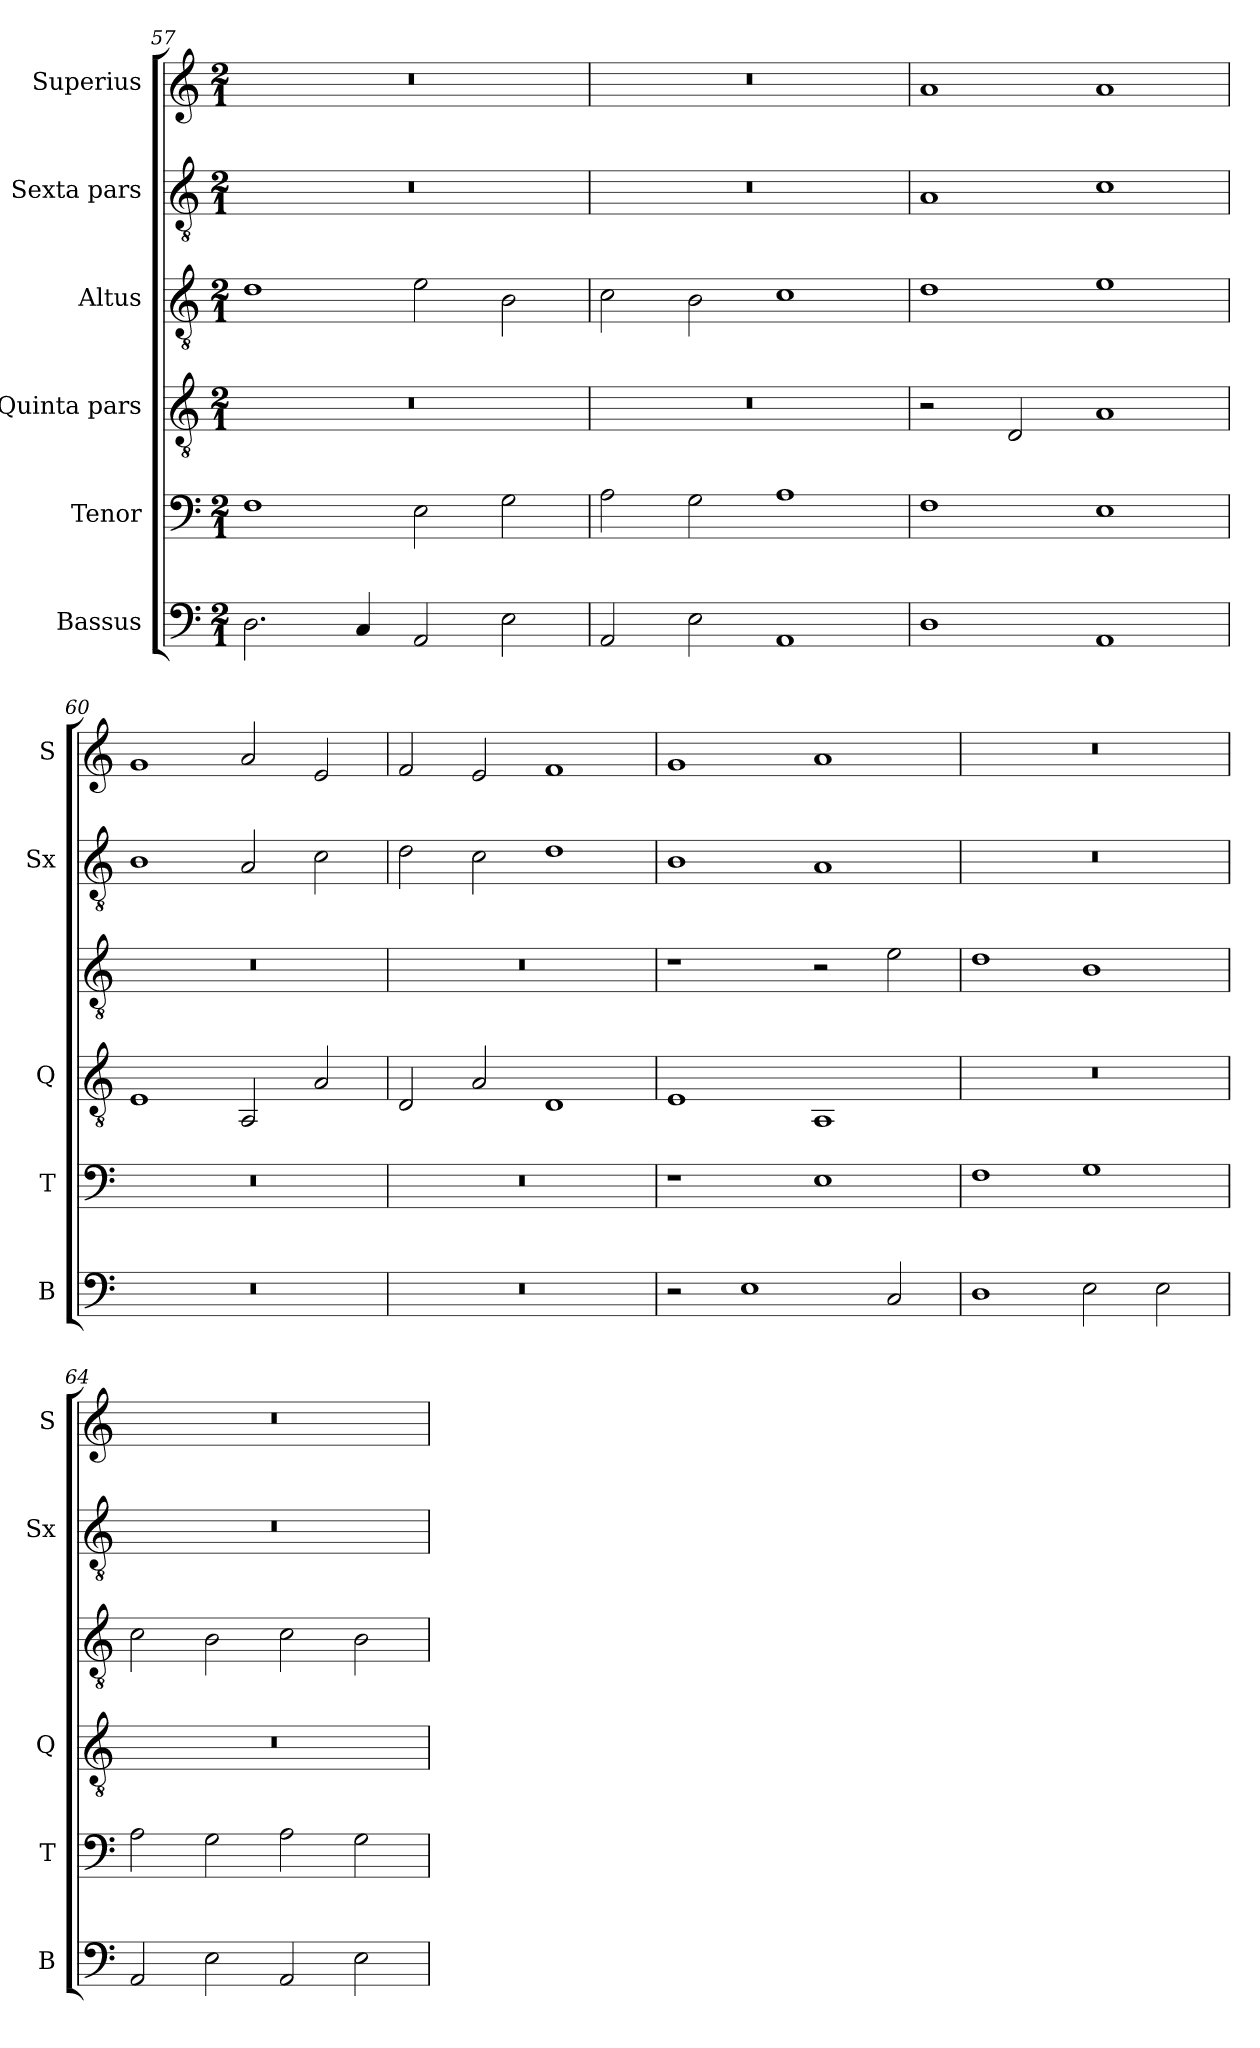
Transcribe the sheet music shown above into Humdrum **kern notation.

**kern	**kern	**kern	**kern	**kern	**kern
*part6	*part5	*part4	*part3	*part2	*part1
*staff6	*staff5	*staff4	*staff3	*staff2	*staff1
*I"Bassus	*I"Tenor	*I"Quinta pars	*I"Altus	*I"Sexta pars	*I"Superius
*I'B	*I'T	*I'Q	*	*I'Sx	*I'S
*clefF4	*clefF4	*clefGv2	*clefGv2	*clefGv2	*clefG2
*k[]	*k[]	*k[]	*k[]	*k[]	*k[]
*M2/1	*M2/1	*M2/1	*M2/1	*M2/1	*M2/1
=57	=57	=57	=57	=57	=57
2.D\	1F	0r	1d	0r	0r
4C/	.	.	.	.	.
2AA/	2E\	.	2e\	.	.
2E\	2G\	.	2B\	.	.
=58	=58	=58	=58	=58	=58
2AA/	2A\	0r	2c\	0r	0r
2E\	2G\	.	2B\	.	.
1AA	1A	.	1c	.	.
=59	=59	=59	=59	=59	=59
1D	1F	2r	1d	1A	1a
.	.	2D/	.	.	.
1AA	1E	1A	1e	1c	1a
=60	=60	=60	=60	=60	=60
0r	0r	1E	0r	1B	1g
.	.	2AA/	.	2A/	2a/
.	.	2A/	.	2c\	2e/
=61	=61	=61	=61	=61	=61
0r	0r	2D/	0r	2d\	2f/
.	.	2A/	.	2c\	2e/
.	.	1D	.	1d	1f
=62	=62	=62	=62	=62	=62
2r	1r	1E	1r	1B	1g
1E	.	.	.	.	.
.	1E	1AA	2r	1A	1a
2C/	.	.	2e\	.	.
=63	=63	=63	=63	=63	=63
1D	1F	0r	1d	0r	0r
2E\	1G	.	1B	.	.
2E\	.	.	.	.	.
=64	=64	=64	=64	=64	=64
2AA/	2A\	0r	2c\	0r	0r
2E\	2G\	.	2B\	.	.
2AA/	2A\	.	2c\	.	.
2E\	2G\	.	2B\	.	.
=	=	=	=	=	=
*-	*-	*-	*-	*-	*-
